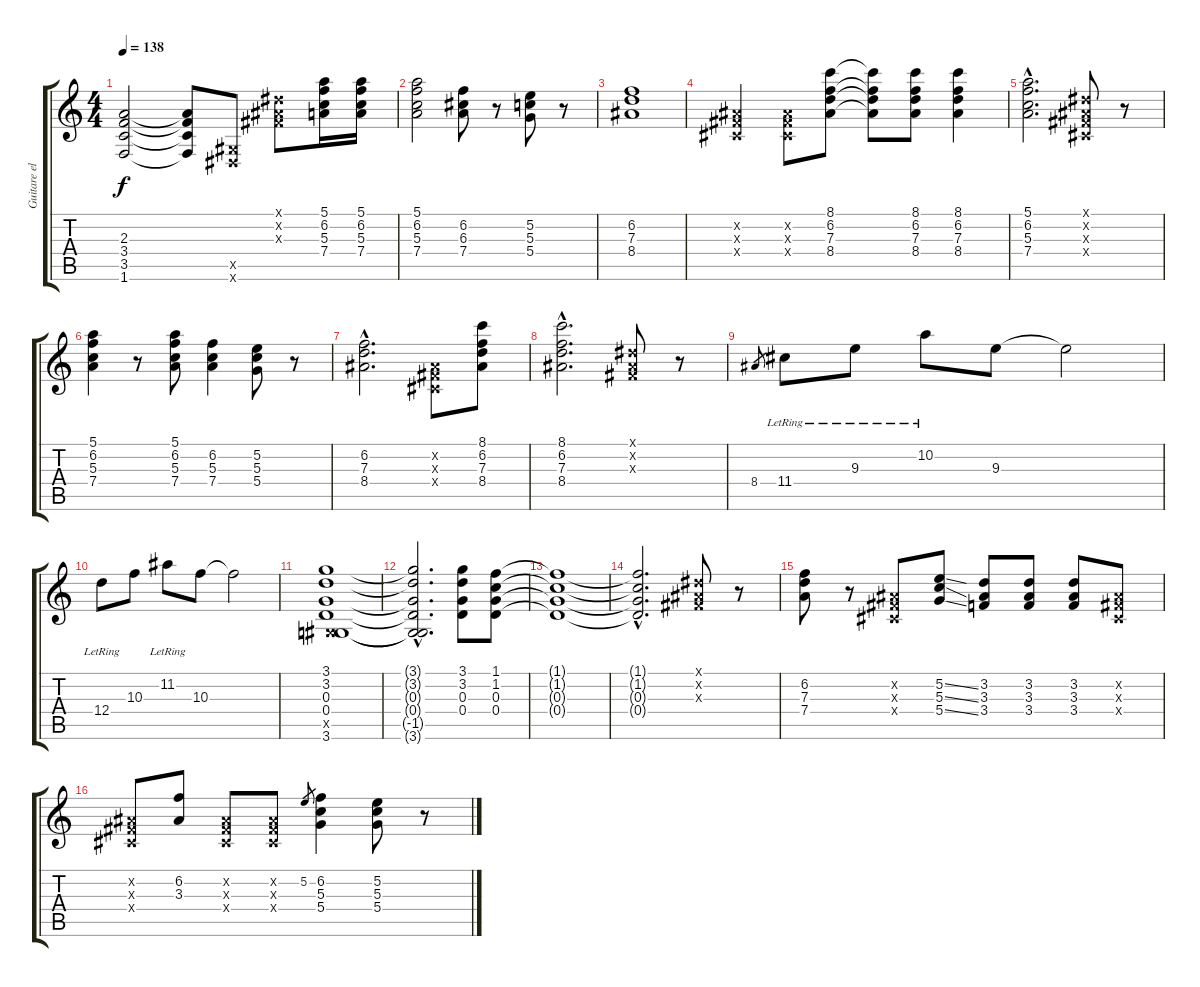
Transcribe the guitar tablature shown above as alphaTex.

\track ("Guitare elc 2" "Guitare el") {instrument distortionguitar}
\staff {score tabs}
\tuning (E4 B3 G3 D3 A2 E2) {hide}
\ts (4 4)
\tempo 138
\clef g2
\ks c
(2.3 3.4 3.5 1.6).2{dy f} (2.3{t} 3.4{t} 3.5{t} 1.6{t}).8 (-1.5{x} -1.6{x}).8 (-1.1{x} -1.2{x} -1.3{x}).8 (5.1 6.2 5.3 7.4).16 (5.1 6.2 5.3 7.4).16 |
(5.1 6.2 5.3 7.4).2 (6.2 6.3 7.4).8 r.8 (5.2 5.3 5.4).8 r.8 |
(6.2 7.3 8.4).1 |
(-1.2{x} -1.3{x} -1.4{x}).4 (-1.2{x} -1.3{x} -1.4{x}).8 (8.1 6.2 7.3 8.4).8 (8.1{t} 6.2{t} 7.3{t} 8.4{t}).8 (8.1 6.2 7.3 8.4).8 (8.1 6.2 7.3 8.4).4 |
(5.1{hac} 6.2{hac} 5.3{hac} 7.4{hac}).2{d} (-1.1{x} -1.2{x} -1.3{x} -1.4{x}).8 r.8 |
(5.1 6.2 5.3 7.4).4 r.8 (5.1 6.2 5.3 7.4).8 (6.2 5.3 7.4).4 (5.2 5.3 5.4).8 r.8 |
(6.2{hac} 7.3{hac} 8.4{hac}).2{d} (-1.2{x} -1.3{x} -1.4{x}).8 (8.1 6.2 7.3 8.4).8 |
(8.1{hac} 6.2{hac} 7.3{hac} 8.4{hac}).2{d} (-1.1{x} -1.2{x} -1.3{x}).8 r.8 |
8.4.8{gr} 11.4{lr}.8 9.3{lr}.8 10.2{lr}.8 9.3.8 9.3{t}.2 |
12.4{lr}.8 10.3.8 11.2{lr}.8 10.3.8 10.3{t}.2 |
(3.1 3.2 0.3 0.4 -1.5{x} 3.6).1 |
(3.1{hac t} 3.2{hac t} 0.3{hac t} 0.4{hac t} -1.5{hac t} 3.6{hac t}).2{d} (3.1 3.2 0.3 0.4).8 (1.1 1.2 0.3 0.4).8 |
(1.1{t} 1.2{t} 0.3{t} 0.4{t}).1 |
(1.1{hac t} 1.2{hac t} 0.3{hac t} 0.4{hac t}).2{d} (-1.1{x} -1.2{x} -1.3{x}).8 r.8 |
(6.2 7.3 7.4).8 r.8 (-1.2{x} -1.3{x} -1.4{x}).8 (5.2{ss} 5.3{ss} 5.4{ss}).8 (3.2 3.3 3.4).8 (3.2 3.3 3.4).8 (3.2 3.3 3.4).8 (-1.2{x} -1.3{x} -1.4{x}).8 |
(-1.2{x} -1.3{x} -1.4{x}).8 (6.2 3.3).8 (-1.2{x} -1.3{x} -1.4{x}).8 (-1.2{x} -1.3{x} -1.4{x}).8 5.2.8{gr} (6.2 5.3 5.4).4 (5.2 5.3 5.4).8 r.8
